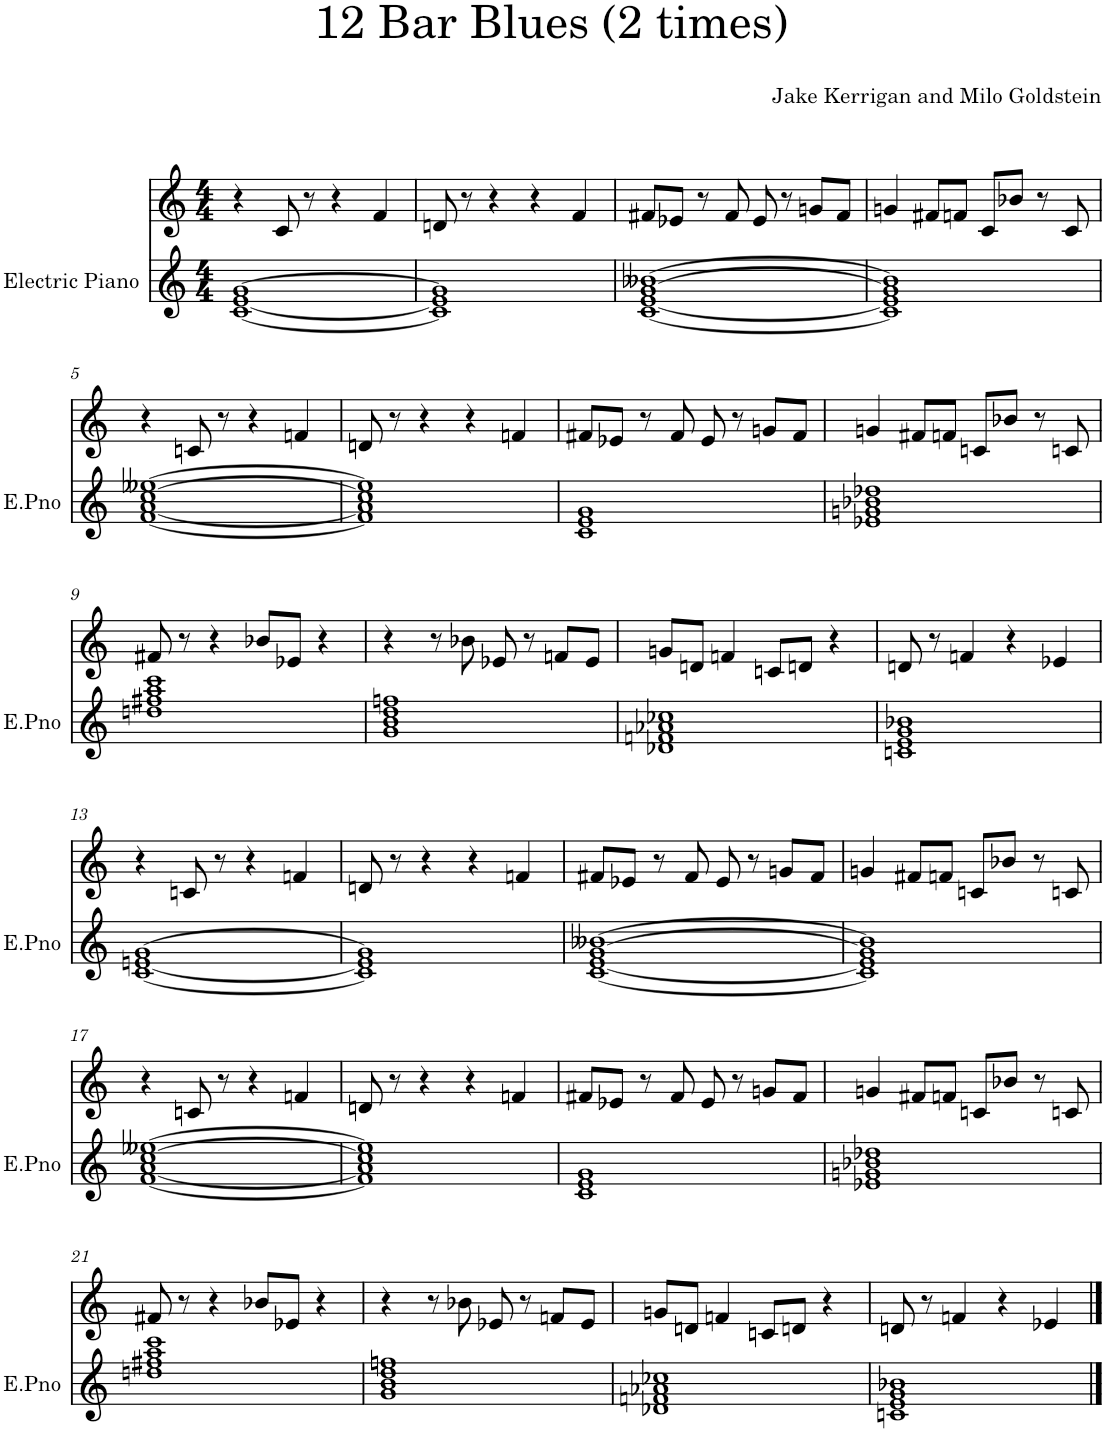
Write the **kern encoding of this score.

**kern	**kern
*part2	*part1
*staff2	*staff1
*I"Electric Piano	*I"Piano
*I'E.Pno	*I'Pno
*clefG2	*clefG2
*k[]	*k[]
*M4/4	*M4/4
=1	=1
[1c [1e [1g	4r
.	8c/
.	8r
.	4r
.	4f/
=2	=2
1c] 1e] 1g]	8dn/
.	8r
.	4r
.	4r
.	4f/
=3	=3
[1c [1e [1g [1b--X	8f#X/L
.	8e-X/J
.	8r
.	8f#/
.	8e-/
.	8r
.	8gn/L
.	8f#/J
=4	=4
1c] 1e] 1g] 1b--]	4gn/
.	8f#X/L
.	8fn/J
.	8c/L
.	8b-X/J
.	8r
.	8c/
!!LO:LB:g=z
=5	=5
[1f [1a [1cc [1ee--X	4r
.	8cn/
.	8r
.	4r
.	4fn/
=6	=6
1f] 1a] 1cc] 1ee--]	8dn/
.	8r
.	4r
.	4r
.	4fn/
=7	=7
1c 1e 1g	8f#X/L
.	8e-X/J
.	8r
.	8f#/
.	8e-/
.	8r
.	8gn/L
.	8f#/J
=8	=8
1e-X 1gn 1b-X 1dd-X	4gn/
.	8f#X/L
.	8fn/J
.	8cn/L
.	8b-X/J
.	8r
.	8cn/
!!LO:LB:g=z
=9	=9
1ddn 1ff#X 1aa 1ccc	8f#X/
.	8r
.	4r
.	8b-X/L
.	8e-X/J
.	4r
=10	=10
1g 1b 1dd 1ffn	4r
.	8r
.	8b-X\
.	8e-X/
.	8r
.	8fn/L
.	8e-/J
=11	=11
1d-X 1fn 1a-X 1cc-X	8gn/L
.	8dn/J
.	4fn/
.	8cn/L
.	8dn/J
.	4r
=12	=12
1cn 1e 1g 1b-X	8dn/
.	8r
.	4fn/
.	4r
.	4e-X/
!!LO:LB:g=z
=13	=13
[1c [1en [1g	4r
.	8cn/
.	8r
.	4r
.	4fn/
=14	=14
1c] 1e] 1g]	8dn/
.	8r
.	4r
.	4r
.	4fn/
=15	=15
[1c [1e [1g [1b--X	8f#X/L
.	8e-X/J
.	8r
.	8f#/
.	8e-/
.	8r
.	8gn/L
.	8f#/J
=16	=16
1c] 1e] 1g] 1b--]	4gn/
.	8f#X/L
.	8fn/J
.	8cn/L
.	8b-X/J
.	8r
.	8cn/
!!LO:LB:g=z
=17	=17
[1f [1a [1cc [1ee--X	4r
.	8cn/
.	8r
.	4r
.	4fn/
=18	=18
1f] 1a] 1cc] 1ee--]	8dn/
.	8r
.	4r
.	4r
.	4fn/
=19	=19
1c 1e 1g	8f#X/L
.	8e-X/J
.	8r
.	8f#/
.	8e-/
.	8r
.	8gn/L
.	8f#/J
=20	=20
1e-X 1gn 1b-X 1dd-X	4gn/
.	8f#X/L
.	8fn/J
.	8cn/L
.	8b-X/J
.	8r
.	8cn/
!!LO:LB:g=z
=21	=21
1ddn 1ff#X 1aa 1ccc	8f#X/
.	8r
.	4r
.	8b-X/L
.	8e-X/J
.	4r
=22	=22
1g 1b 1dd 1ffn	4r
.	8r
.	8b-X\
.	8e-X/
.	8r
.	8fn/L
.	8e-/J
=23	=23
1d-X 1fn 1a-X 1cc-X	8gn/L
.	8dn/J
.	4fn/
.	8cn/L
.	8dn/J
.	4r
=24	=24
1cn 1e 1g 1b-X	8dn/
.	8r
.	4fn/
.	4r
.	4e-X/
==	==
*-	*-
